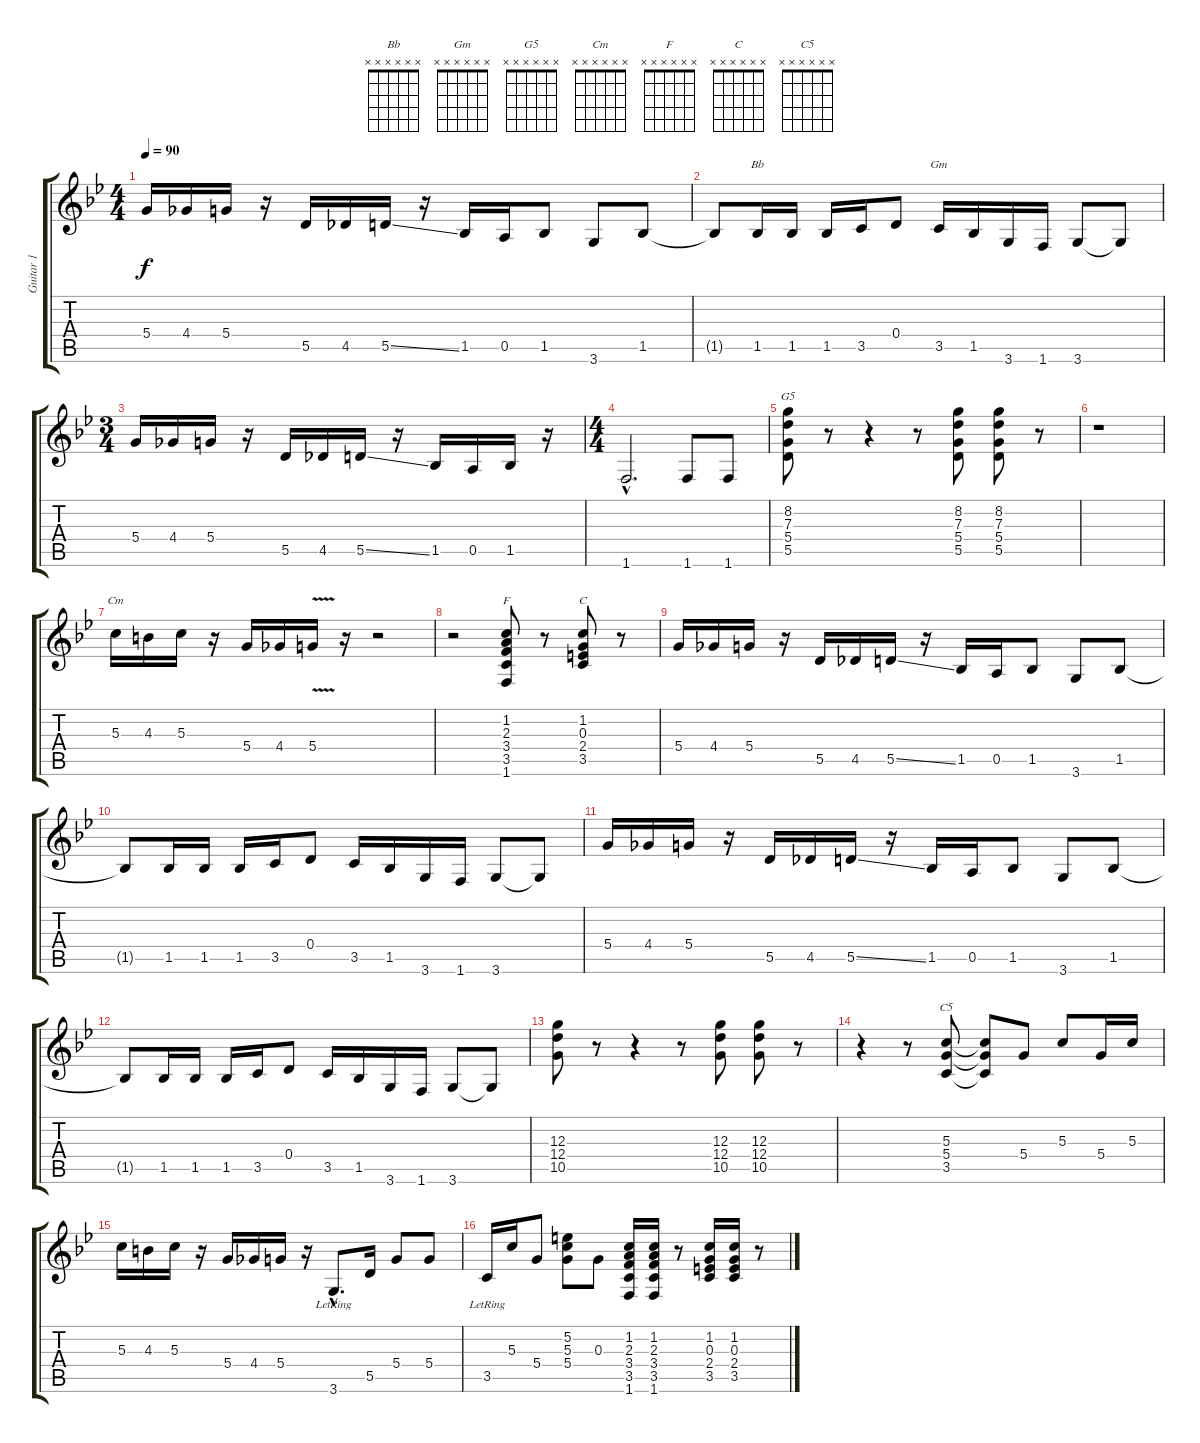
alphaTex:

\track ("Guitar 1" "Guitar 1") {instrument overdrivenguitar}
\staff {score tabs}
\tuning (E4 B3 G3 D3 A2 E2) {hide}
\chord ("Bb" x x x x x x)
\chord ("Gm" x x x x x x)
\chord ("G5" x x x x x x)
\chord ("Cm" x x x x x x)
\chord ("F" x x x x x x)
\chord ("C" x x x x x x)
\chord ("C5" x x x x x x)
\ts (4 4)
\tempo 90
\clef g2
\ks bb
5.4.16{dy f} 4.4.16 5.4.16 r.16 5.5.16 4.5.16 5.5{ss}.16 r.16 1.5.16 0.5.16 1.5.8 3.6.8 1.5.8 |
1.5{t}.8 1.5.16{ch "Bb"} 1.5.16 1.5.16 3.5.16 0.4.8 3.5.16{ch "Gm"} 1.5.16 3.6.16 1.6.16 3.6.8 3.6{t}.8 |
\ts (3 4)
5.4.16 4.4.16 5.4.16 r.16 5.5.16 4.5.16 5.5{ss}.16 r.16 1.5.16 0.5.16 1.5.16 r.16 |
\ts (4 4)
1.6{hac}.2{d} 1.6.8 1.6.8 |
(8.2 7.3 5.4 5.5).8{ch "G5"} r.8 r.4 r.8 (8.2 7.3 5.4 5.5).8 (8.2 7.3 5.4 5.5).8 r.8 |
r.1 |
5.3.16{ch "Cm"} 4.3.16 5.3.16 r.16 5.4.16 4.4.16 5.4{v}.16 r.16 r.2 |
r.2 (1.2 2.3 3.4 3.5 1.6).8{ch "F"} r.8 (1.2 0.3 2.4 3.5).8{ch "C"} r.8 |
5.4.16 4.4.16 5.4.16 r.16 5.5.16 4.5.16 5.5{ss}.16 r.16 1.5.16 0.5.16 1.5.8 3.6.8 1.5.8 |
1.5{t}.8 1.5.16 1.5.16 1.5.16 3.5.16 0.4.8 3.5.16 1.5.16 3.6.16 1.6.16 3.6.8 3.6{t}.8 |
5.4.16 4.4.16 5.4.16 r.16 5.5.16 4.5.16 5.5{ss}.16 r.16 1.5.16 0.5.16 1.5.8 3.6.8 1.5.8 |
1.5{t}.8 1.5.16 1.5.16 1.5.16 3.5.16 0.4.8 3.5.16 1.5.16 3.6.16 1.6.16 3.6.8 3.6{t}.8 |
(12.3 12.4 10.5).8 r.8 r.4 r.8 (12.3 12.4 10.5).8 (12.3 12.4 10.5).8 r.8 |
r.4 r.8 (5.3 5.4 3.5).8{ch "C5"} (5.3{t} 5.4{t} 3.5{t}).8 5.4.8 5.3.8 5.4.16 5.3.16 |
5.3.16 4.3.16 5.3.16 r.16 5.4.16 4.4.16 5.4.16 r.16 3.6{hac lr}.8{d} 5.5.16 5.4.8 5.4.8 |
3.5{lr}.16 5.3.16 5.4.8 (5.2 5.3 5.4).8 0.3.8 (1.2 2.3 3.4 3.5 1.6).16 (1.2 2.3 3.4 3.5 1.6).16 r.8 (1.2 0.3 2.4 3.5).16 (1.2 0.3 2.4 3.5).16 r.8
